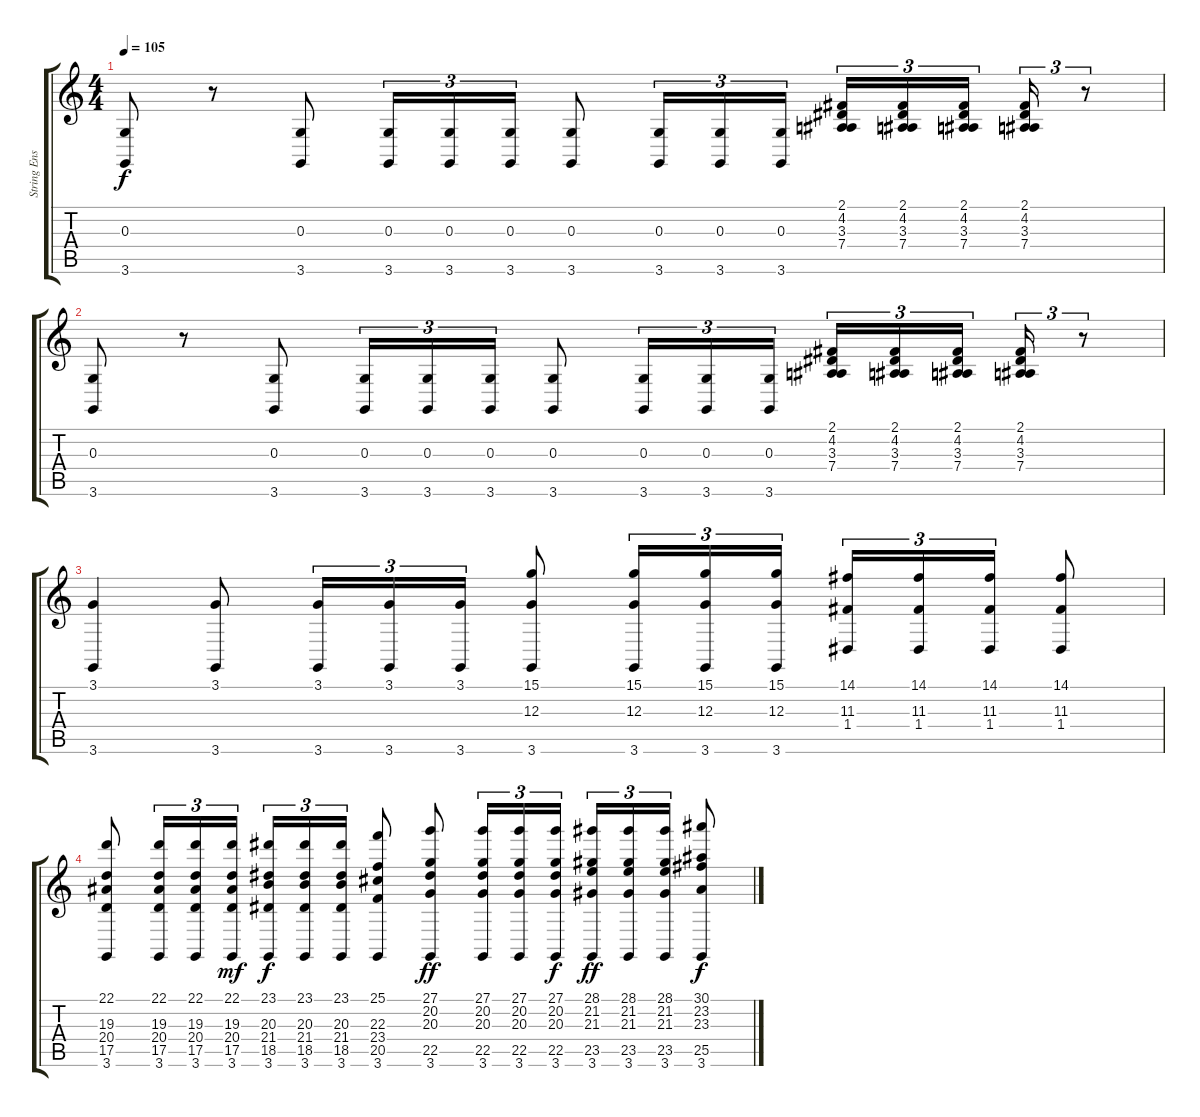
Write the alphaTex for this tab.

\track ("String Ensemble" "String Ens") {instrument stringensemble1}
\staff {score tabs}
\tuning (E4 B3 G3 D3 A2 E2) {hide}
\ts (4 4)
\tempo 105
\clef g2
\ks c
(0.3 3.6).8{dy f} r.8 (0.3 3.6).8 (0.3 3.6).16{tu (3 2)} (0.3 3.6).16{tu (3 2)} (0.3 3.6).16{tu (3 2)} (0.3 3.6).8 (0.3 3.6).16{tu (3 2)} (0.3 3.6).16{tu (3 2)} (0.3 3.6).16{tu (3 2)} (2.1 4.2 3.3 7.4).16{tu (3 2)} (2.1 4.2 3.3 7.4).16{tu (3 2)} (2.1 4.2 3.3 7.4).16{tu (3 2) beam splitsecondary} (2.1 4.2 3.3 7.4).16{tu (3 2)} r.8{tu (3 2)} |
(0.3 3.6).8 r.8 (0.3 3.6).8 (0.3 3.6).16{tu (3 2)} (0.3 3.6).16{tu (3 2)} (0.3 3.6).16{tu (3 2)} (0.3 3.6).8 (0.3 3.6).16{tu (3 2)} (0.3 3.6).16{tu (3 2)} (0.3 3.6).16{tu (3 2)} (2.1 4.2 3.3 7.4).16{tu (3 2)} (2.1 4.2 3.3 7.4).16{tu (3 2)} (2.1 4.2 3.3 7.4).16{tu (3 2) beam splitsecondary} (2.1 4.2 3.3 7.4).16{tu (3 2)} r.8{tu (3 2)} |
(3.1 3.6).4 (3.1 3.6).8 (3.1 3.6).16{tu (3 2)} (3.1 3.6).16{tu (3 2)} (3.1 3.6).16{tu (3 2)} (15.1 12.3 3.6).8 (15.1 12.3 3.6).16{tu (3 2)} (15.1 12.3 3.6).16{tu (3 2)} (15.1 12.3 3.6).16{tu (3 2)} (14.1 11.3 1.4).16{tu (3 2)} (14.1 11.3 1.4).16{tu (3 2)} (14.1 11.3 1.4).16{tu (3 2)} (14.1 11.3 1.4).8 |
(22.1 19.3 20.4 17.5 3.6).8 (22.1 19.3 20.4 17.5 3.6).16{tu (3 2)} (22.1 19.3 20.4 17.5 3.6).16{tu (3 2)} (22.1 19.3 20.4 17.5 3.6).16{tu (3 2) dy mf} (23.1 20.3 21.4 18.5 3.6).16{tu (3 2) dy f} (23.1 20.3 21.4 18.5 3.6).16{tu (3 2)} (23.1 20.3 21.4 18.5 3.6).16{tu (3 2)} (25.1 22.3 23.4 20.5 3.6).8 (27.1 20.2 20.3 22.5 3.6).8{dy ff} (27.1 20.2 20.3 22.5 3.6).16{tu (3 2)} (27.1 20.2 20.3 22.5 3.6).16{tu (3 2)} (27.1 20.2 20.3 22.5 3.6).16{tu (3 2) dy f} (28.1 21.2 21.3 23.5 3.6).16{tu (3 2) dy ff} (28.1 21.2 21.3 23.5 3.6).16{tu (3 2)} (28.1 21.2 21.3 23.5 3.6).16{tu (3 2)} (30.1 23.2 23.3 25.5 3.6).8{dy f}
